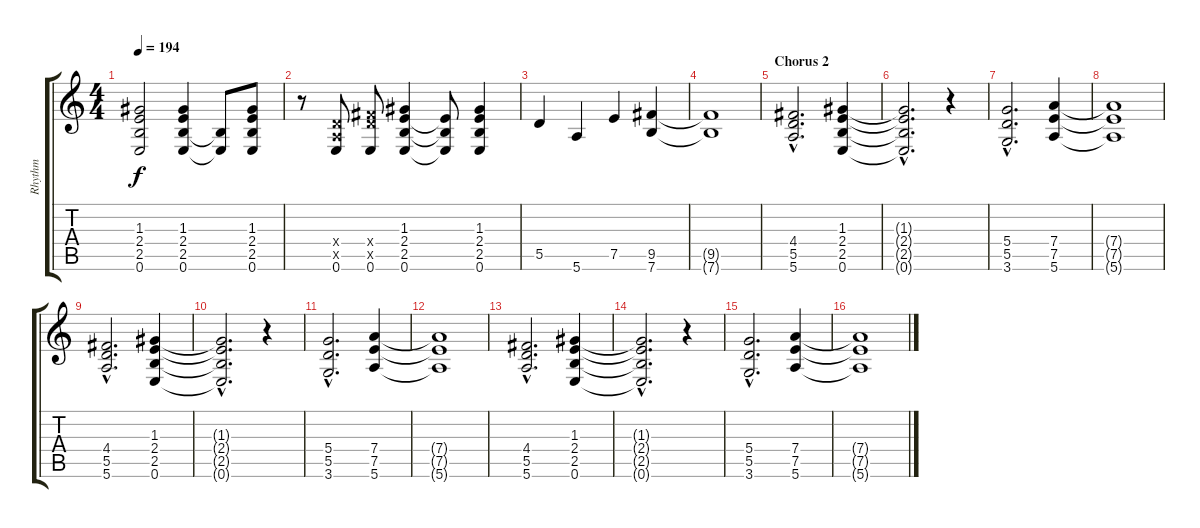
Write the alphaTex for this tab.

\track ("Rhythm" "Rhythm") {instrument overdrivenguitar}
\staff {score tabs}
\tuning (E4 B3 G3 D3 A2 E2) {hide}
\ts (4 4)
\tempo 194
\clef g2
\ks c
(1.3 2.4 2.5 0.6).2{dy f} (1.3 2.4 2.5 0.6).4 (2.5{t} 0.6{t}).8 (1.3 2.4 2.5 0.6).8 |
r.8 (0.4{x} 0.5{x} 0.6).8 (0.4{x} 9.5{x} 0.6).8 (1.3 2.4 2.5 0.6).4 (2.4{t} 2.5{t} 0.6{t}).8 (1.3 2.4 2.5 0.6).4 |
5.5.4 5.6.4 7.5.4 (9.5 7.6).4 |
(9.5{t} 7.6{t}).1 |
\section ("" "Chorus 2")
(4.4{hac} 5.5{hac} 5.6{hac}).2{d} (1.3 2.4 2.5 0.6).4 |
(1.3{hac t} 2.4{hac t} 2.5{hac t} 0.6{hac t}).2{d} r.4 |
(5.4{hac} 5.5{hac} 3.6{hac}).2{d} (7.4 7.5 5.6).4 |
(7.4{t} 7.5{t} 5.6{t}).1 |
(4.4{hac} 5.5{hac} 5.6{hac}).2{d} (1.3 2.4 2.5 0.6).4 |
(1.3{hac t} 2.4{hac t} 2.5{hac t} 0.6{hac t}).2{d} r.4 |
(5.4{hac} 5.5{hac} 3.6{hac}).2{d} (7.4 7.5 5.6).4 |
(7.4{t} 7.5{t} 5.6{t}).1 |
(4.4{hac} 5.5{hac} 5.6{hac}).2{d} (1.3 2.4 2.5 0.6).4 |
(1.3{hac t} 2.4{hac t} 2.5{hac t} 0.6{hac t}).2{d} r.4 |
(5.4{hac} 5.5{hac} 3.6{hac}).2{d} (7.4 7.5 5.6).4 |
(7.4{t} 7.5{t} 5.6{t}).1
